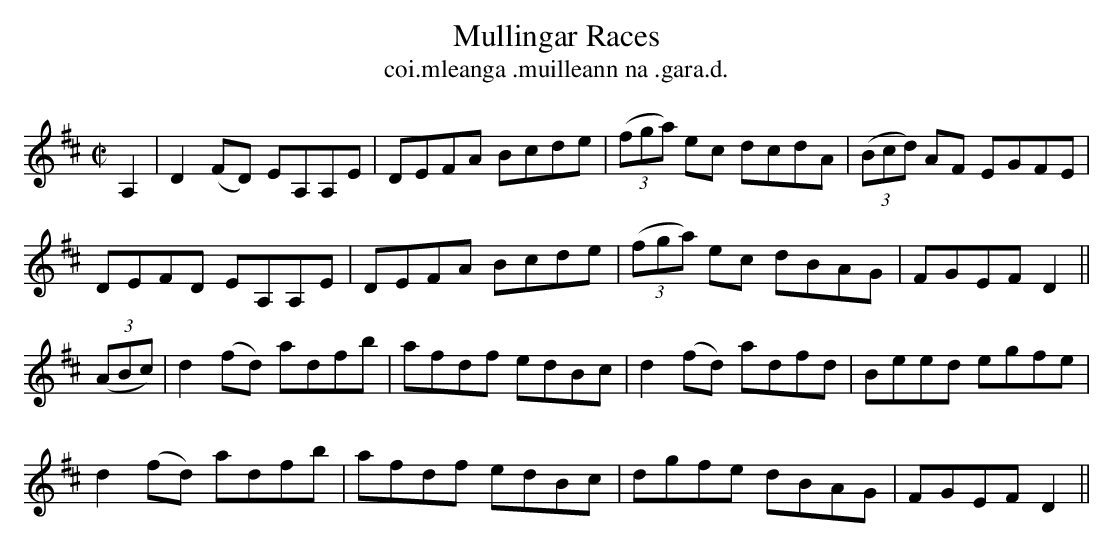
X:1
T: Mullingar Races
T: coi.mleanga .muilleann na .gara.d.
M: C|
L: 1/8
K: D
A,2|D2(FD) EA,A,E|DEFA Bcde|((3fga) ec dcdA|((3Bcd) AF EGFE|
DEFD EA,A,E|DEFA Bcde|((3fga) ec dBAG|FGEF D2||
((3ABc)|d2 (fd) adfb|afdf edBc|d2(fd) adfd|Beed egfe|
d2 (fd) adfb|afdf edBc|dgfe dBAG|FGEF D2||
